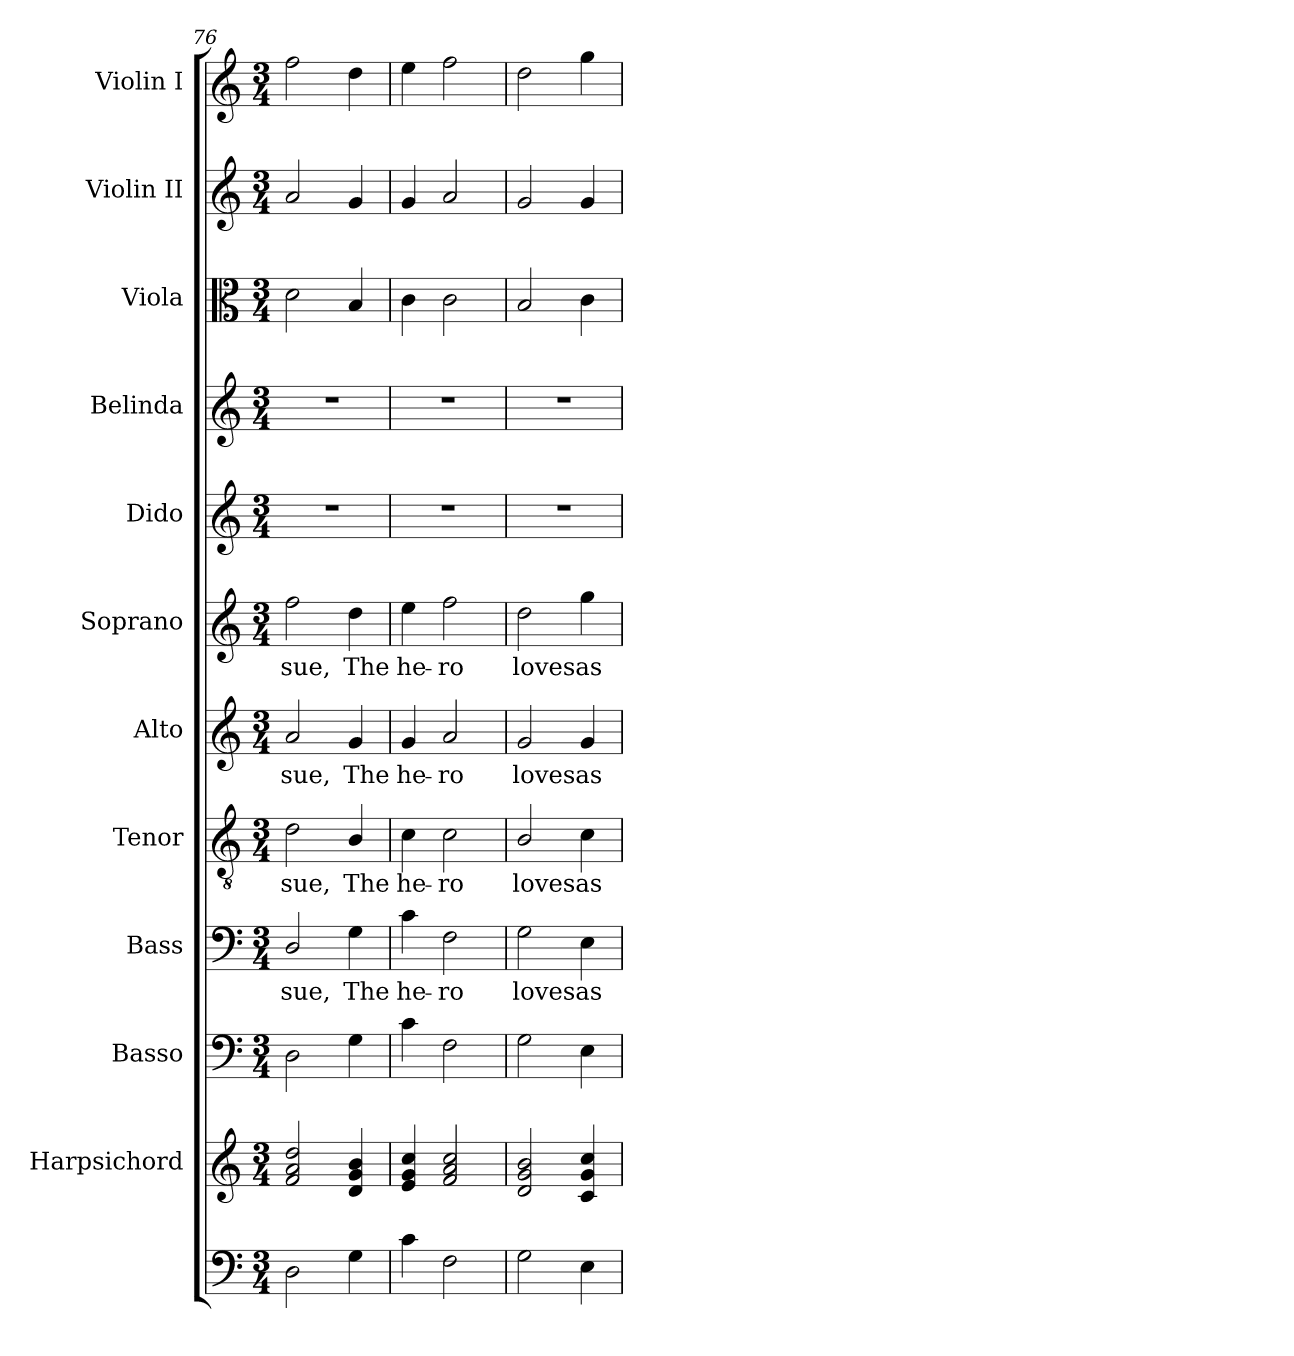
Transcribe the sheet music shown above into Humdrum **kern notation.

**kern	**kern	**kern	**kern	**text	**kern	**text	**kern	**text	**kern	**text	**kern	**kern	**kern	**kern	**kern
*part12	*part11	*part10	*part9	*part9	*part8	*part8	*part7	*part7	*part6	*part6	*part5	*part4	*part3	*part2	*part1
*staff12	*staff11	*staff10	*staff9	*staff9	*staff8	*staff8	*staff7	*staff7	*staff6	*staff6	*staff5	*staff4	*staff3	*staff2	*staff1
*	*I"Harpsichord	*I"Basso	*I"Bass	*	*I"Tenor	*	*I"Alto	*	*I"Soprano	*	*I"Dido	*I"Belinda	*I"Viola	*I"Violin II	*I"Violin I
*	*	*	*I'B.	*	*I'T.	*	*I'A.	*	*I'S.	*	*	*	*I'Viola	*I'Vln. II	*I'Vln. I
*clefF4	*clefG2	*clefF4	*clefF4	*	*clefGv2	*	*clefG2	*	*clefG2	*	*clefG2	*clefG2	*clefC3	*clefG2	*clefG2
*	*	*	*	*	*ITrd7c12	*	*	*	*	*	*	*	*	*	*
*k[]	*k[]	*k[]	*k[]	*	*k[]	*	*k[]	*	*k[]	*	*k[]	*k[]	*k[]	*k[]	*k[]
*C:	*C:	*C:	*C:	*	*C:	*	*C:	*	*C:	*	*C:	*C:	*C:	*C:	*C:
*M3/4	*M3/4	*M3/4	*M3/4	*	*M3/4	*	*M3/4	*	*M3/4	*	*M3/4	*M3/4	*M3/4	*M3/4	*M3/4
=76	=76	=76	=76	=76	=76	=76	=76	=76	=76	=76	=76	=76	=76	=76	=76
!	!	!	!	!LO:LY:b:color=#000000	!	!	!	!	!	!	!	!	!	!	!
!	!	!	!	!	!	!LO:LY:b:color=#000000	!	!	!	!	!	!	!	!	!
!	!	!	!	!	!	!	!	!LO:LY:b:color=#000000	!	!	!	!	!	!	!
!	!	!	!	!	!	!	!	!	!	!LO:LY:b:color=#000000	!LO:N:vis=1	!LO:N:vis=1	!	!	!
2Di\	2fi/ 2ai 2ddi	2Di\	2Di/	-sue,	2Di\	-sue,	2ai/	-sue,	2ffi\	-sue,	2.r	2.r	2di\	2ai/	2ffi\
!	!	!	!	!LO:LY:b:color=#000000	!	!	!	!	!	!	!	!	!	!	!
!	!	!	!	!	!	!LO:LY:b:color=#000000	!	!	!	!	!	!	!	!	!
!	!	!	!	!	!	!	!	!LO:LY:b:color=#000000	!	!	!	!	!	!	!
!	!	!	!	!	!	!	!	!	!	!LO:LY:b:color=#000000	!	!	!	!	!
4Gi\	4di/ 4gi 4bi	4Gi\	4Gi\	The	4BBi/	The	4gi/	The	4ddi\	The	.	.	4Bi/	4gi/	4ddi\
=77	=77	=77	=77	=77	=77	=77	=77	=77	=77	=77	=77	=77	=77	=77	=77
!	!	!	!	!LO:LY:b:color=#000000	!	!	!	!	!	!	!	!	!	!	!
!	!	!	!	!	!	!LO:LY:b:color=#000000	!	!	!	!	!	!	!	!	!
!	!	!	!	!	!	!	!	!LO:LY:b:color=#000000	!	!	!	!	!	!	!
!	!	!	!	!	!	!	!	!	!	!LO:LY:b:color=#000000	!LO:N:vis=1	!LO:N:vis=1	!	!	!
4ci\	4ei/ 4gi 4cci	4ci\	4ci\	he-	4Ci\	he-	4gi/	he-	4eei\	he-	2.r	2.r	4ci\	4gi/	4eei\
!	!	!	!	!LO:LY:b:color=#000000	!	!	!	!	!	!	!	!	!	!	!
!	!	!	!	!	!	!LO:LY:b:color=#000000	!	!	!	!	!	!	!	!	!
!	!	!	!	!	!	!	!	!LO:LY:b:color=#000000	!	!	!	!	!	!	!
!	!	!	!	!	!	!	!	!	!	!LO:LY:b:color=#000000	!	!	!	!	!
2Fi\	2fi/ 2ai 2cci	2Fi\	2Fi\	-ro	2Ci\	-ro	2ai/	-ro	2ffi\	-ro	.	.	2ci\	2ai/	2ffi\
=78	=78	=78	=78	=78	=78	=78	=78	=78	=78	=78	=78	=78	=78	=78	=78
!	!	!	!	!LO:LY:b:color=#000000	!	!	!	!	!	!	!	!	!	!	!
!	!	!	!	!	!	!LO:LY:b:color=#000000	!	!	!	!	!	!	!	!	!
!	!	!	!	!	!	!	!	!LO:LY:b:color=#000000	!	!	!	!	!	!	!
!	!	!	!	!	!	!	!	!	!	!LO:LY:b:color=#000000	!LO:N:vis=1	!LO:N:vis=1	!	!	!
2Gi\	2di/ 2gi 2bi	2Gi\	2Gi\	loves	2BBi/	loves	2gi/	loves	2ddi\	loves	2.r	2.r	2Bi/	2gi/	2ddi\
!	!	!	!	!LO:LY:b:color=#000000	!	!	!	!	!	!	!	!	!	!	!
!	!	!	!	!	!	!LO:LY:b:color=#000000	!	!	!	!	!	!	!	!	!
!	!	!	!	!	!	!	!	!LO:LY:b:color=#000000	!	!	!	!	!	!	!
!	!	!	!	!	!	!	!	!	!	!LO:LY:b:color=#000000	!	!	!	!	!
4Ei\	4ci/ 4gi 4cci	4Ei\	4Ei\	as	4Ci\	as	4gi/	as	4ggi\	as	.	.	4ci\	4gi/	4ggi\
=	=	=	=	=	=	=	=	=	=	=	=	=	=	=	=
*-	*-	*-	*-	*-	*-	*-	*-	*-	*-	*-	*-	*-	*-	*-	*-
